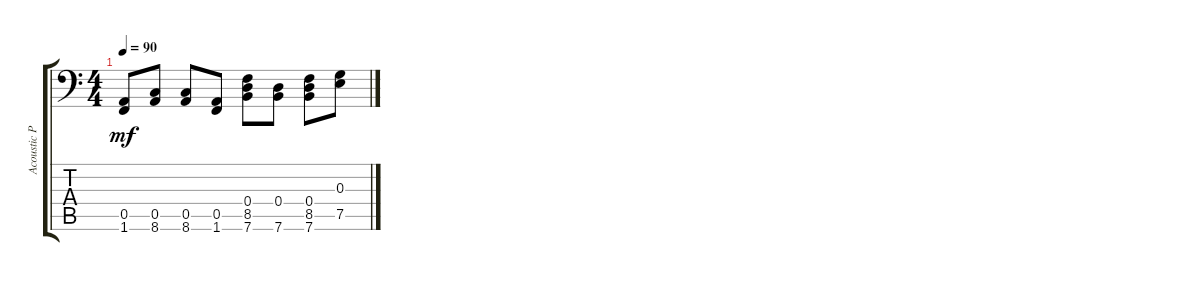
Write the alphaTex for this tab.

\track ("Acoustic Piano (Staff 2)" "Acoustic P") {instrument acousticgrandpiano}
\staff {score tabs}
\tuning (E4 B3 G3 D3 A2 E2) {hide}
\ts (4 4)
\tempo 90
\clef f4
\ks c
(0.5 1.6).8{dy mf} (0.5 8.6).8 (0.5 8.6).8 (0.5 1.6).8 (0.4 8.5 7.6).8 (0.4 7.6).8 (0.4 8.5 7.6).8 (0.3 7.5).8
